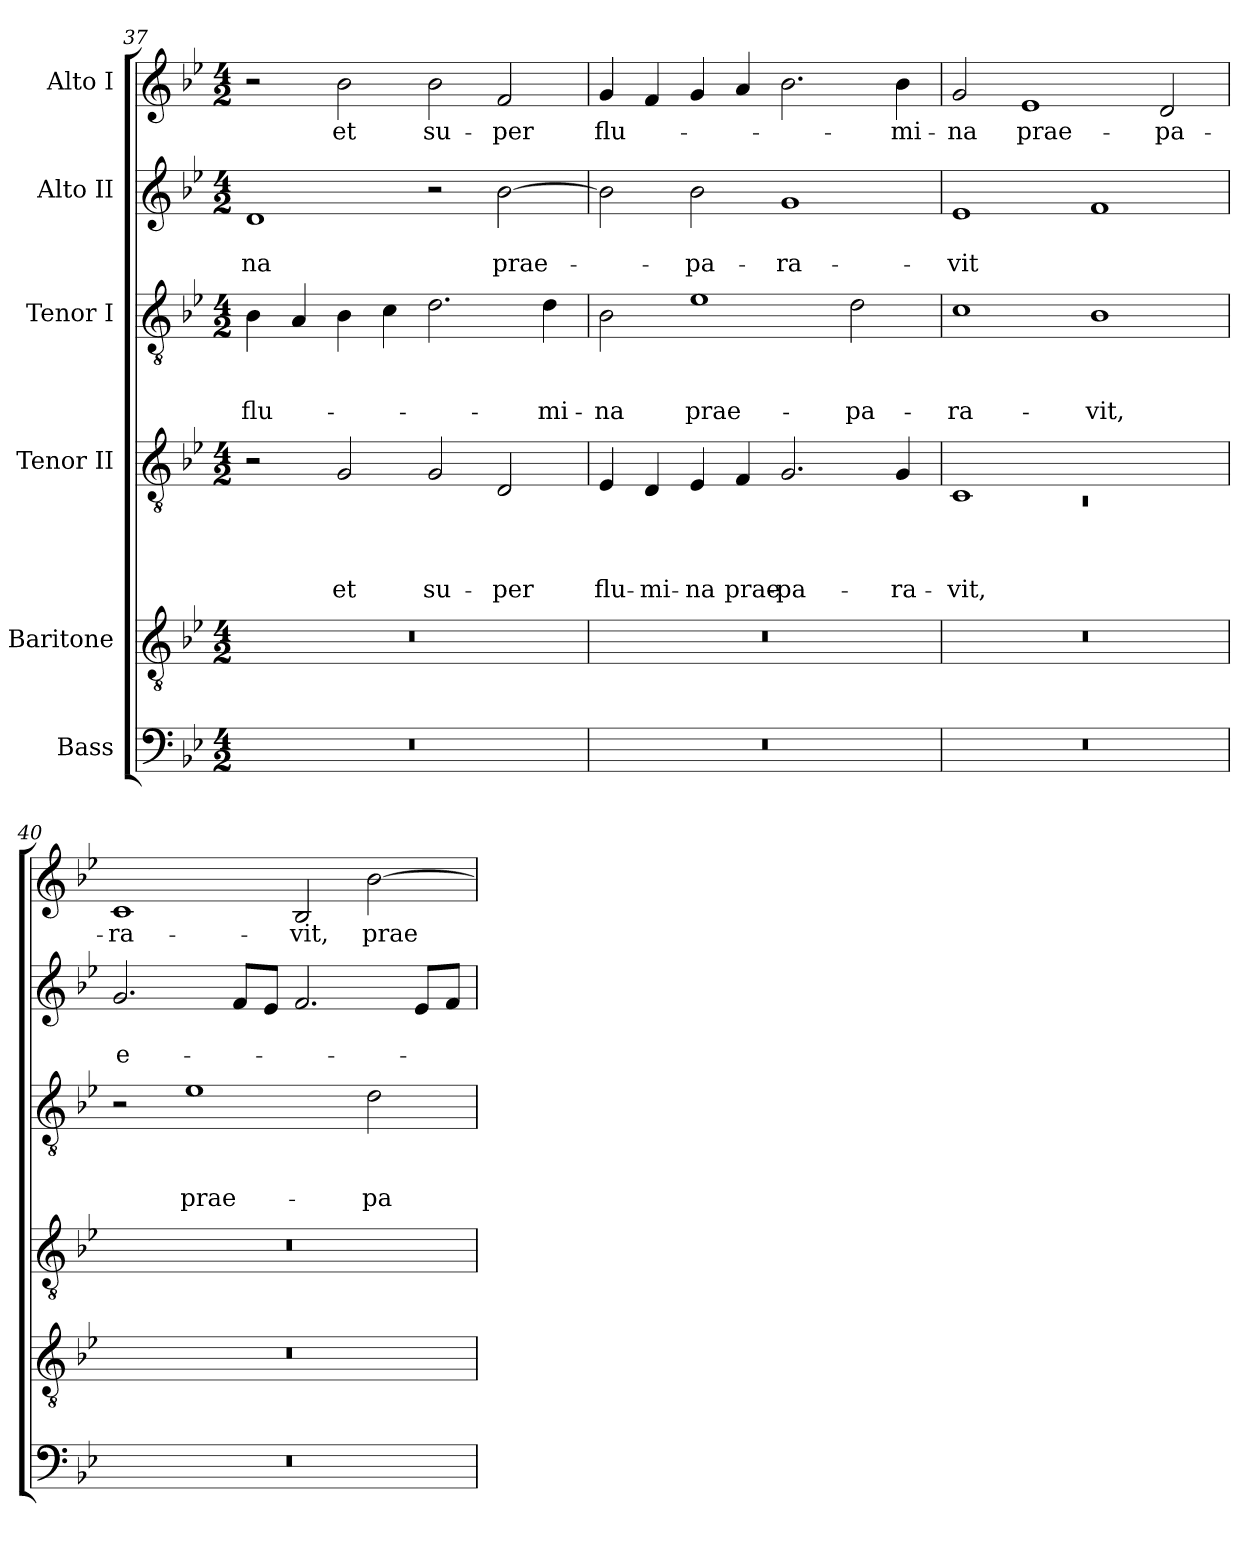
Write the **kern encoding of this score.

**kern	**kern	**kern	**text	**text	**text	**text	**kern	**text	**text	**text	**kern	**text	**text	**kern	**text
*part6	*part5	*part4	*part4	*part4	*part4	*part4	*part3	*part3	*part3	*part3	*part2	*part2	*part2	*part1	*part1
*staff6	*staff5	*staff4	*staff4	*staff4	*staff4	*staff4	*staff3	*staff3	*staff3	*staff3	*staff2	*staff2	*staff2	*staff1	*staff1
*I"Bass	*I"Baritone	*I"Tenor II	*	*	*	*	*I"Tenor I	*	*	*	*I"Alto II	*	*	*I"Alto I	*
*clefF4	*clefGv2	*clefGv2	*	*	*	*	*clefGv2	*	*	*	*clefG2	*	*	*clefG2	*
*k[b-e-]	*k[b-e-]	*k[b-e-]	*	*	*	*	*k[b-e-]	*	*	*	*k[b-e-]	*	*	*k[b-e-]	*
*B-:	*B-:	*B-:	*	*	*	*	*B-:	*	*	*	*B-:	*	*	*B-:	*
*M4/2	*M4/2	*M4/2	*	*	*	*	*M4/2	*	*	*	*M4/2	*	*	*M4/2	*
=37	=37	=37	=37	=37	=37	=37	=37	=37	=37	=37	=37	=37	=37	=37	=37
!LO:N:vis=1	!LO:N:vis=1	!	!	!	!	!	!	!	!	!LO:LY:b	!	!	!LO:LY:b	!	!
0r	0r	2r	.	.	.	.	4B-\	.	.	flu-	1d	.	-na	2r	.
.	.	.	.	.	.	.	4A/	.	.	.	.	.	.	.	.
!	!	!	!	!	!	!LO:LY:b	!	!	!	!	!	!	!	!	!LO:LY:b
.	.	2G/	.	.	.	et	4B-\	.	.	.	.	.	.	2b-\	et
.	.	.	.	.	.	.	4c\	.	.	.	.	.	.	.	.
!	!	!	!	!	!	!LO:LY:b	!	!	!	!	!	!	!	!	!LO:LY:b
.	.	2G/	.	.	.	su-	2.d\	.	.	.	2r	.	.	2b-\	su-
!	!	!	!	!	!	!LO:LY:b	!	!	!	!	!	!	!LO:LY:b	!	!LO:LY:b
.	.	2D/	.	.	.	-per	.	.	.	.	[>2b-\	.	prae-	2f/	-per
!	!	!	!	!	!	!	!	!	!	!LO:LY:b	!	!	!	!	!
.	.	.	.	.	.	.	4d\	.	.	-mi-	.	.	.	.	.
=38	=38	=38	=38	=38	=38	=38	=38	=38	=38	=38	=38	=38	=38	=38	=38
!LO:N:vis=1	!LO:N:vis=1	!	!	!	!	!LO:LY:b	!	!	!	!LO:LY:b	!	!	!	!	!LO:LY:b
0r	0r	4E-/	.	.	.	flu-	2B-\	.	.	-na	2b-\]	.	.	4g/	flu-
!	!	!	!	!	!	!LO:LY:b	!	!	!	!	!	!	!	!	!
.	.	4D/	.	.	.	-mi-	.	.	.	.	.	.	.	4f/	.
!	!	!	!	!	!	!LO:LY:b:rj	!	!	!	!LO:LY:b	!	!	!LO:LY:b	!	!
.	.	4E-/	.	.	.	-na	1e-	.	.	prae-	2b-\	.	-pa-	4g/	.
!	!	!	!	!	!	!LO:LY:b	!	!	!	!	!	!	!	!	!
.	.	4F/	.	.	.	prae-	.	.	.	.	.	.	.	4a/	.
!	!	!	!	!	!	!LO:LY:b:rj	!	!	!	!	!	!	!LO:LY:b	!	!
.	.	2.G/	.	.	.	-pa-	.	.	.	.	1g	.	-ra-	2.b-\	.
!	!	!	!	!	!	!	!	!	!	!LO:LY:b	!	!	!	!	!
.	.	.	.	.	.	.	2d\	.	.	-pa-	.	.	.	.	.
!	!	!	!	!	!	!LO:LY:b	!	!	!	!	!	!	!	!	!LO:LY:b
.	.	4G/	.	.	.	-ra-	.	.	.	.	.	.	.	4b-\	-mi-
=39	=39	=39	=39	=39	=39	=39	=39	=39	=39	=39	=39	=39	=39	=39	=39
*	*	*^	*	*	*	*	*	*	*	*	*	*	*	*	*
!LO:N:vis=1	!LO:N:vis=1	!	!LO:N:vis=1	!	!	!	!LO:LY:b	!	!	!	!LO:LY:b	!	!	!LO:LY:b	!	!LO:LY:b
0r	0r	1C	0rC	.	.	.	-vit,	1c	.	.	-ra-	1e-	.	-vit	2g/	-na
!	!	!	!	!	!	!	!	!	!	!	!	!	!	!	!	!LO:LY:b
.	.	.	.	.	.	.	.	.	.	.	.	.	.	.	1e-	prae-
!	!	!	!	!	!	!	!	!	!	!	!LO:LY:b	!	!	!	!	!
.	.	1ryy	.	.	.	.	.	1B-	.	.	-vit,	1f	.	.	.	.
!	!	!	!	!	!	!	!	!	!	!	!	!	!	!	!	!LO:LY:b
.	.	.	.	.	.	.	.	.	.	.	.	.	.	.	2d/	-pa-
*	*	*v	*v	*	*	*	*	*	*	*	*	*	*	*	*	*
!!LO:PB:g=z
=40	=40	=40	=40	=40	=40	=40	=40	=40	=40	=40	=40	=40	=40	=40	=40
!LO:N:vis=1	!LO:N:vis=1	!LO:N:vis=1	!	!	!	!	!	!	!	!	!	!	!LO:LY:b	!	!LO:LY:b
0r	0r	0r	.	.	.	.	2r	.	.	.	2.g/	.	e-	1c	-ra-
!	!	!	!	!	!	!	!	!	!	!LO:LY:b	!	!	!	!	!
.	.	.	.	.	.	.	1e-	.	.	prae-	.	.	.	.	.
.	.	.	.	.	.	.	.	.	.	.	8f/L	.	.	.	.
.	.	.	.	.	.	.	.	.	.	.	8e-/J	.	.	.	.
!	!	!	!	!	!	!	!	!	!	!	!	!	!	!	!LO:LY:b
.	.	.	.	.	.	.	.	.	.	.	2.f/	.	.	2B-/	-vit,
!	!	!	!	!	!	!	!	!	!	!LO:LY:b	!	!	!	!	!LO:LY:b
.	.	.	.	.	.	.	2d\	.	.	-pa-	.	.	.	[>2b-\	prae-
.	.	.	.	.	.	.	.	.	.	.	8e-/L	.	.	.	.
.	.	.	.	.	.	.	.	.	.	.	8f/J	.	.	.	.
=	=	=	=	=	=	=	=	=	=	=	=	=	=	=	=
*-	*-	*-	*-	*-	*-	*-	*-	*-	*-	*-	*-	*-	*-	*-	*-
